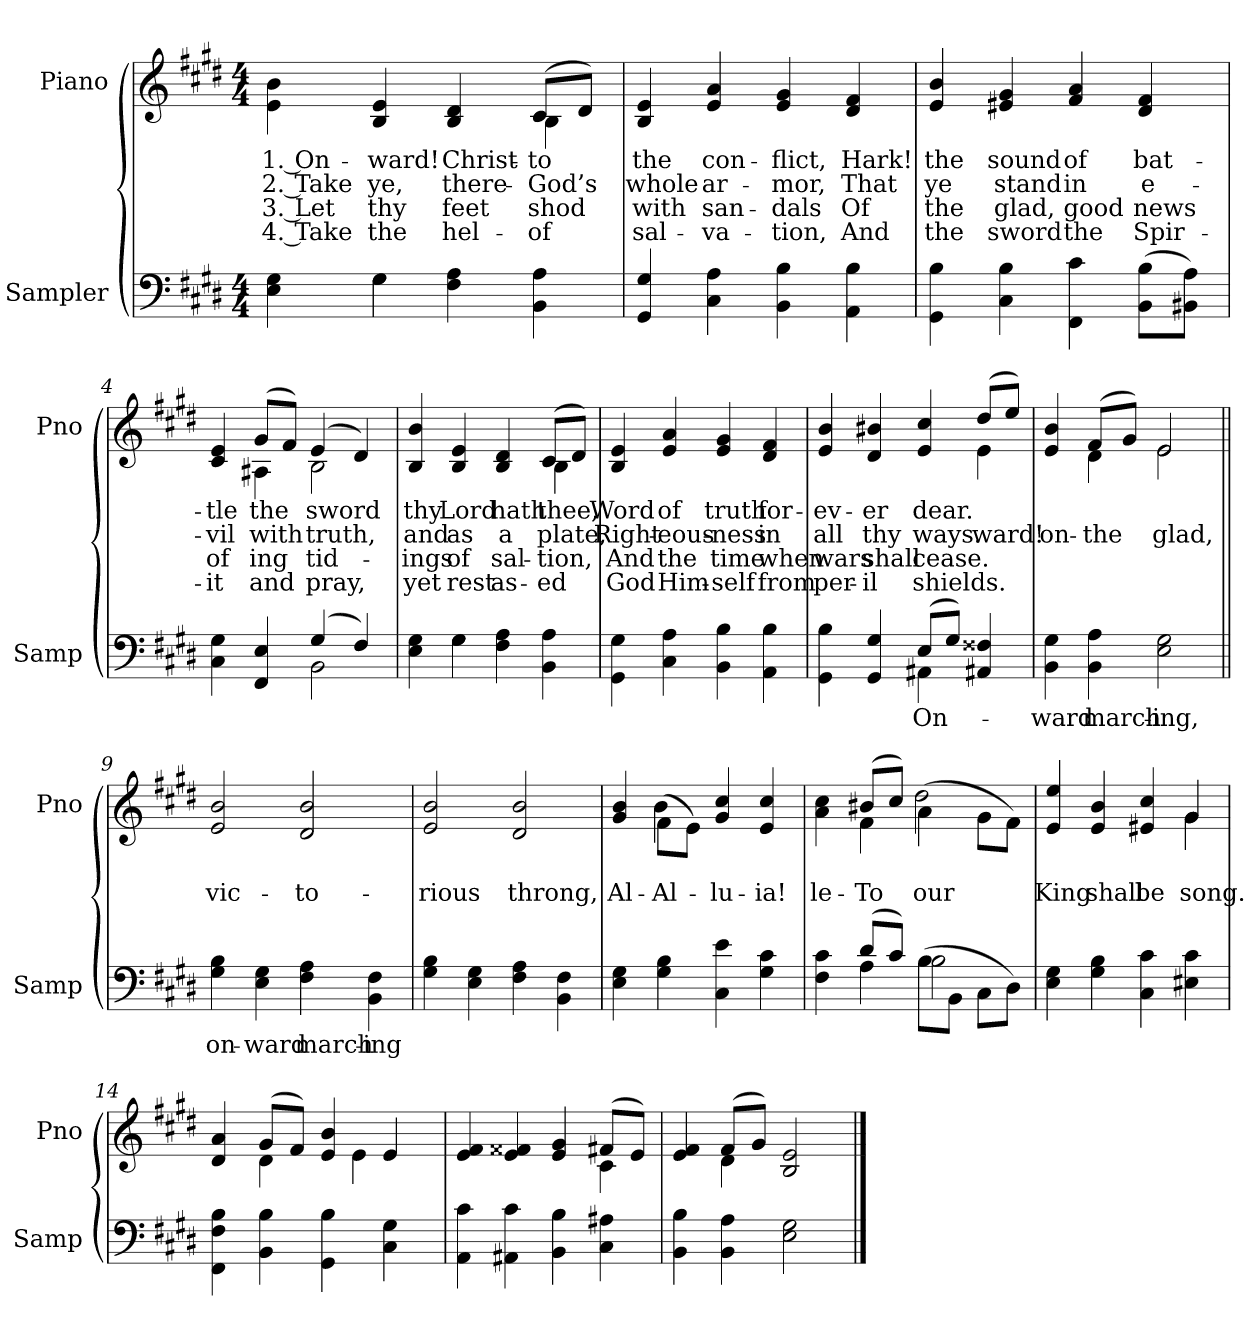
**kern	**text	**kern	**text	**text	**text	**text
*part2	*part2	*part1	*part1	*part1	*part1	*part1
*staff2	*staff2	*staff1	*staff1	*staff1	*staff1	*staff1
*I"Sampler	*	*I"Piano	*	*	*	*
*I'Samp	*	*I'Pno	*	*	*	*
*clefF4	*	*clefG2	*	*	*	*
*k[f#c#g#d#]	*	*k[f#c#g#d#]	*	*	*	*
*E:	*	*E:	*	*	*	*
*M4/4	*	*M4/4	*	*	*	*
=1	=1	=1	=1	=1	=1	=1
*^	*	*^	*	*	*	*
4E 4G#	4ryy	.	4e\ 4b\	2.ryy	1. On-	2. Take	3. Let	4. Take
4G#\	4G#	.	4B 4e	.	-ward!	ye,	thy	the
4F# 4A	2ryy	.	4B 4d#	.	Christ-	there-	feet	hel-
4BB 4A	.	.	(8c#/L	4B	to	God’s	shod	of
.	.	.	8d#/J)	.	.	.	.	.
*v	*v	*	*	*	*	*	*	*
*	*	*v	*v	*	*	*	*
=2	=2	=2	=2	=2	=2	=2
4GG# 4G#	.	4B 4e	the	whole	with	sal-
4C# 4A	.	4e 4a	con-	ar-	san-	-va-
4BB 4B	.	4e 4g#	-flict,	-mor,	-dals	-tion,
4AA 4B	.	4d# 4f#	Hark!	That	Of	And
=3	=3	=3	=3	=3	=3	=3
4GG# 4B	.	4e 4b	the	ye	the	the
4C# 4B	.	4e#X 4g#	sound	stand	glad,	sword
4FF# 4c#	.	4f# 4a	of	in	good	the
(8BB\ 8B\L	.	4d# 4f#	bat-	e-	news	Spir-
8BB#X\ 8A\J)	.	.	.	.	.	.
=4	=4	=4	=4	=4	=4	=4
*^	*	*^	*	*	*	*
4C# 4G#	2ryy	.	4c# 4e	4ryy	-tle	-vil	of	-it
4FF# 4E	.	.	(8g#/L	4A#X	the	with	-ing	and
.	.	.	8f#/J)	.	.	.	.	.
(4G#/	2BB	.	(4e/	2B	sword	truth,	tid-	pray,
4F#/)	.	.	4d#/)	.	.	.	.	.
=5	=5	=5	=5	=5	=5	=5	=5	=5
4E 4G#	4ryy	.	4B 4b	2.ryy	thy	and	-ings	yet
4G#\	4G#	.	4B 4e	.	Lord	as	of	rest
4F# 4A	2ryy	.	4B 4d#	.	hath	a	sal-	as-
4BB 4A	.	.	(8c#/L	4B	thee,	-plate,	-tion,	-ed
.	.	.	8d#/J)	.	.	.	.	.
*v	*v	*	*	*	*	*	*	*
*	*	*v	*v	*	*	*	*
=6	=6	=6	=6	=6	=6	=6
4GG#\ 4G#\	.	4B 4e	Word	Right-	And	God
4C# 4A	.	4e 4a	of	-eous-	the	Him-
4BB 4B	.	4e 4g#	truth	-ness	time	-self
4AA 4B	.	4d# 4f#	for-	in	when	from
=7	=7	=7	=7	=7	=7	=7
*^	*	*^	*	*	*	*
4GG# 4B	2ryy	.	4e 4b	2.ryy	-ev-	all	wars	per-
4GG# 4G#	.	.	4d# 4b#X	.	-er	thy	shall	-il
(8E/L	4AA#	On-	4e 4cc#	.	dear.	ways.	cease.	shields.
8G#/J)	.	.	.	.	.	.	.	.
4AA#X 4F##X	4ryy	.	(8dd#/L	4e	.	-ward!	.	.
.	.	.	8ee/J)	.	.	.	.	.
*v	*v	*	*	*	*	*	*	*
=8	=8	=8	=8	=8	=8	=8	=8
4BB 4G#	-ward	4e 4b	4ryy	.	on-	.	.
4BB 4A	march-	(8f#/L	4d#	.	the	.	.
.	.	8g#/J)	.	.	.	.	.
2E 2G#	-ing,	2e/	2e	.	glad,	.	.
=9||	=9||	=9||	=9||	=9||	=9||	=9||	=9||
!	!	!LO:TX:t=Refrain	!	!	!	!	!
*	*	*v	*v	*	*	*	*
4G# 4B	on-	2e 2b	.	vic-	.	.
4E 4G#	-ward	.	.	.	.	.
4F# 4A	march-	2d# 2b	.	-to-	.	.
4BB 4F#	-ing	.	.	.	.	.
=10	=10	=10	=10	=10	=10	=10
4G# 4B	.	2e 2b	.	-rious	.	.
4E 4G#	.	.	.	.	.	.
4F# 4A	.	2d# 2b	.	throng,	.	.
4BB 4F#	.	.	.	.	.	.
=11	=11	=11	=11	=11	=11	=11
*	*	*^	*	*	*	*
4E 4G#	.	4g# 4b	4ryy	.	Al-	.	.
4G# 4B	.	(8f#\L	4b	.	Al-	.	.
.	.	8e\J)	.	.	.	.	.
4C# 4e	.	4g# 4cc#	2ryy	.	-lu-	.	.
4G# 4c#	.	4e 4cc#	.	.	-ia!	.	.
=12	=12	=12	=12	=12	=12	=12	=12
*^	*	*	*	*	*	*	*
4F# 4c#	4ryy	.	4a 4cc#	4ryy	.	-le-	.	.
(8d#/L	4A	.	(8b#X/L	4f#	.	To	.	.
8c#/J)	.	.	8cc#/J)	.	.	.	.	.
(8B\L	2B	.	(4a\	2dd#	.	our	.	.
8BB\J	.	.	.	.	.	.	.	.
8C#\L	.	.	8g#\L	.	.	.	.	.
8D#\J)	.	.	8f#\J)	.	.	.	.	.
*v	*v	*	*	*	*	*	*	*
=13	=13	=13	=13	=13	=13	=13	=13
4E 4G#	.	4e 4ee	2.ryy	.	King	.	.
4G# 4B	.	4e 4b	.	.	shall	.	.
4C# 4c#	.	4e#X 4cc#	.	.	be	.	.
4E#X 4c#	.	4g#/	4g#	.	song.	.	.
=14	=14	=14	=14	=14	=14	=14	=14
4FF# 4F# 4B	.	4d# 4a	4ryy	.	.	.	.
4BB 4B	.	(8g#/L	4d#	.	.	.	.
.	.	8f#/J)	.	.	.	.	.
4GG# 4B	.	4e 4b	8ryy	.	.	.	.
.	.	.	4e	.	.	.	.
4C# 4G#	.	4e/	.	.	.	.	.
.	.	.	8ryy	.	.	.	.
=15	=15	=15	=15	=15	=15	=15	=15
4AA 4c#	.	4e 4f#	2.ryy	.	.	.	.
4AA#X 4c#	.	4e 4f##X	.	.	.	.	.
4BB 4B	.	4e 4g#	.	.	.	.	.
4C# 4A#X	.	(8f#X/L	4c#	.	.	.	.
.	.	8e/J)	.	.	.	.	.
=16	=16	=16	=16	=16	=16	=16	=16
4BB 4B	.	4e 4f#	4ryy	.	.	.	.
4BB 4A	.	(8f#/L	4d#	.	.	.	.
.	.	8g#/J)	.	.	.	.	.
2E 2G#	.	2B 2e	2ryy	.	.	.	.
*	*	*v	*v	*	*	*	*
==	==	==	==	==	==	==
*-	*-	*-	*-	*-	*-	*-
